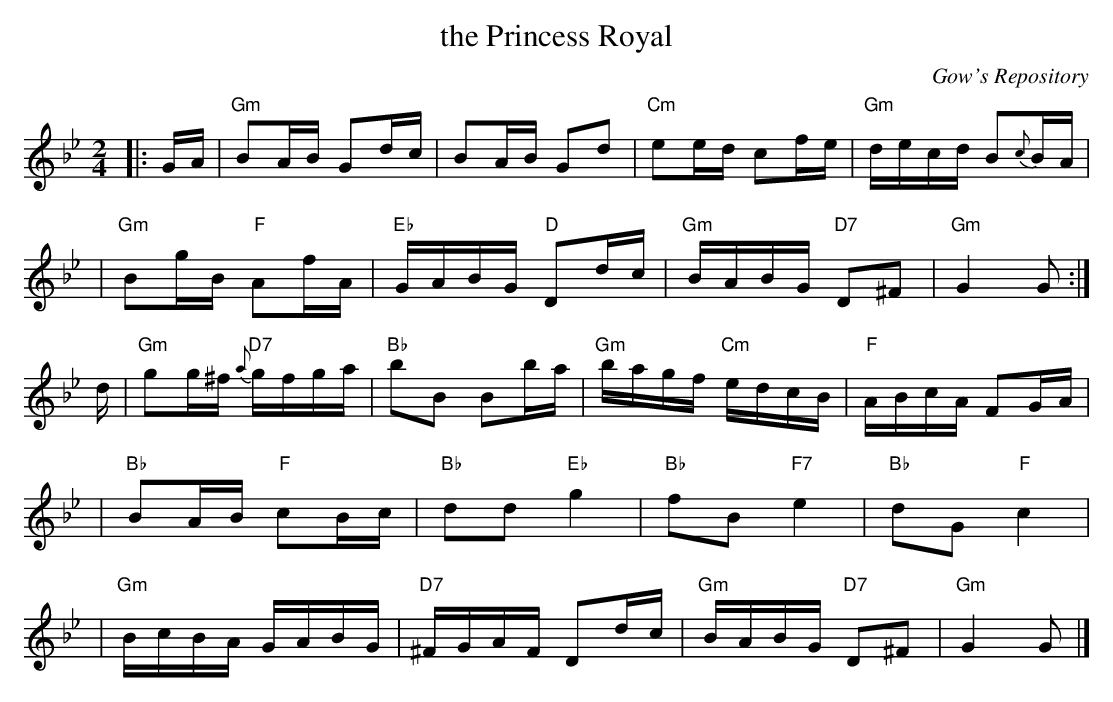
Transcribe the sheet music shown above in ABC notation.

X:1
T: the Princess Royal
O: Gow's Repository
M: 2/4
L: 1/16
K: Gm
|: GA \
| "Gm"B2AB G2dc | B2AB G2d2 | "Cm"e2ed c2fe | "Gm"decd B2{c}BA |
| "Gm"B2gB "F"A2fA | "Eb"GABG "D"D2dc | "Gm"BABG "D7"D2^F2 | "Gm"G4 G2 :|
d \
| "Gm"g2g^f "D7"{a}gfga | "Bb"b2B2 B2ba | "Gm"bagf "Cm"edcB | "F"ABcA F2GA |
| "Bb"B2AB "F"c2Bc | "Bb"d2d2 "Eb"g4 | "Bb"f2B2 "F7"e4 | "Bb"d2G2 "F"c4 |
| "Gm"BcBA GABG | "D7"^FGAF D2dc | "Gm"BABG "D7"D2^F2 | "Gm"G4 G2 |]
